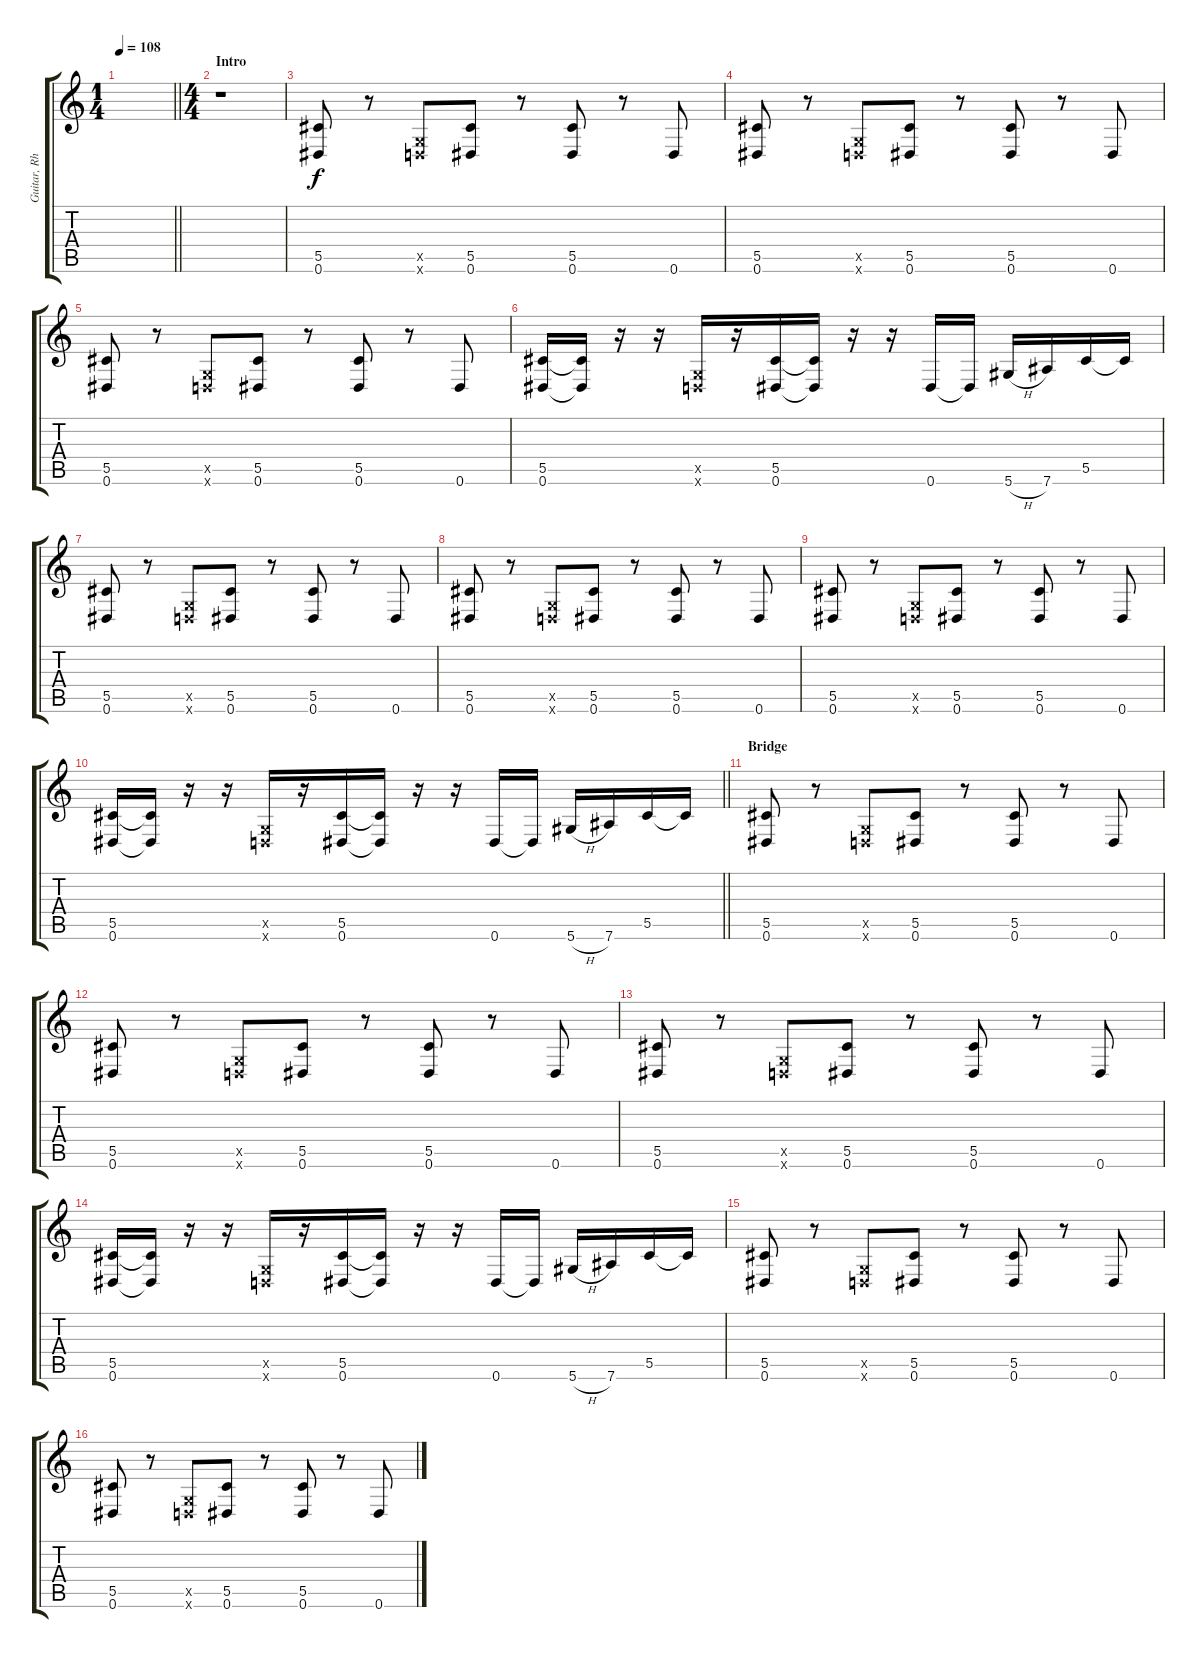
\track ("Guitar, Rhythm" "Guitar, Rh") {instrument distortionguitar}
\staff {score tabs}
\tuning (Eb4 Bb3 Gb3 Db3 Ab2 Eb2) {hide}
\ts (1 4)
\tempo 108
\clef g2
\barLineRight lightlight
\ks c
|
\ts (4 4)
\section ("" "Intro")
r.1 |
(5.5 0.6).8 r.8 (-1.5{x} -1.6{x}).8 (5.5 0.6).8 r.8 (5.5 0.6).8 r.8 0.6.8 |
(5.5 0.6).8 r.8 (-1.5{x} -1.6{x}).8 (5.5 0.6).8 r.8 (5.5 0.6).8 r.8 0.6.8 |
(5.5 0.6).8 r.8 (-1.5{x} -1.6{x}).8 (5.5 0.6).8 r.8 (5.5 0.6).8 r.8 0.6.8 |
(5.5 0.6).16 (5.5{t} 0.6{t}).16 r.16 r.16 (-1.5{x} -1.6{x}).16 r.16 (5.5 0.6).16 (5.5{t} 0.6{t}).16 r.16 r.16 0.6.16 0.6{t}.16 5.6{h}.16 7.6.16 5.5.16 5.5{t}.16 |
(5.5 0.6).8 r.8 (-1.5{x} -1.6{x}).8 (5.5 0.6).8 r.8 (5.5 0.6).8 r.8 0.6.8 |
(5.5 0.6).8 r.8 (-1.5{x} -1.6{x}).8 (5.5 0.6).8 r.8 (5.5 0.6).8 r.8 0.6.8 |
(5.5 0.6).8 r.8 (-1.5{x} -1.6{x}).8 (5.5 0.6).8 r.8 (5.5 0.6).8 r.8 0.6.8 |
\barLineRight lightlight
(5.5 0.6).16 (5.5{t} 0.6{t}).16 r.16 r.16 (-1.5{x} -1.6{x}).16 r.16 (5.5 0.6).16 (5.5{t} 0.6{t}).16 r.16 r.16 0.6.16 0.6{t}.16 5.6{h}.16 7.6.16 5.5.16 5.5{t}.16 |
\section ("" "Bridge")
(5.5 0.6).8 r.8 (-1.5{x} -1.6{x}).8 (5.5 0.6).8 r.8 (5.5 0.6).8 r.8 0.6.8 |
(5.5 0.6).8 r.8 (-1.5{x} -1.6{x}).8 (5.5 0.6).8 r.8 (5.5 0.6).8 r.8 0.6.8 |
(5.5 0.6).8 r.8 (-1.5{x} -1.6{x}).8 (5.5 0.6).8 r.8 (5.5 0.6).8 r.8 0.6.8 |
(5.5 0.6).16 (5.5{t} 0.6{t}).16 r.16 r.16 (-1.5{x} -1.6{x}).16 r.16 (5.5 0.6).16 (5.5{t} 0.6{t}).16 r.16 r.16 0.6.16 0.6{t}.16 5.6{h}.16 7.6.16 5.5.16 5.5{t}.16 |
(5.5 0.6).8 r.8 (-1.5{x} -1.6{x}).8 (5.5 0.6).8 r.8 (5.5 0.6).8 r.8 0.6.8 |
(5.5 0.6).8 r.8 (-1.5{x} -1.6{x}).8 (5.5 0.6).8 r.8 (5.5 0.6).8 r.8 0.6.8
